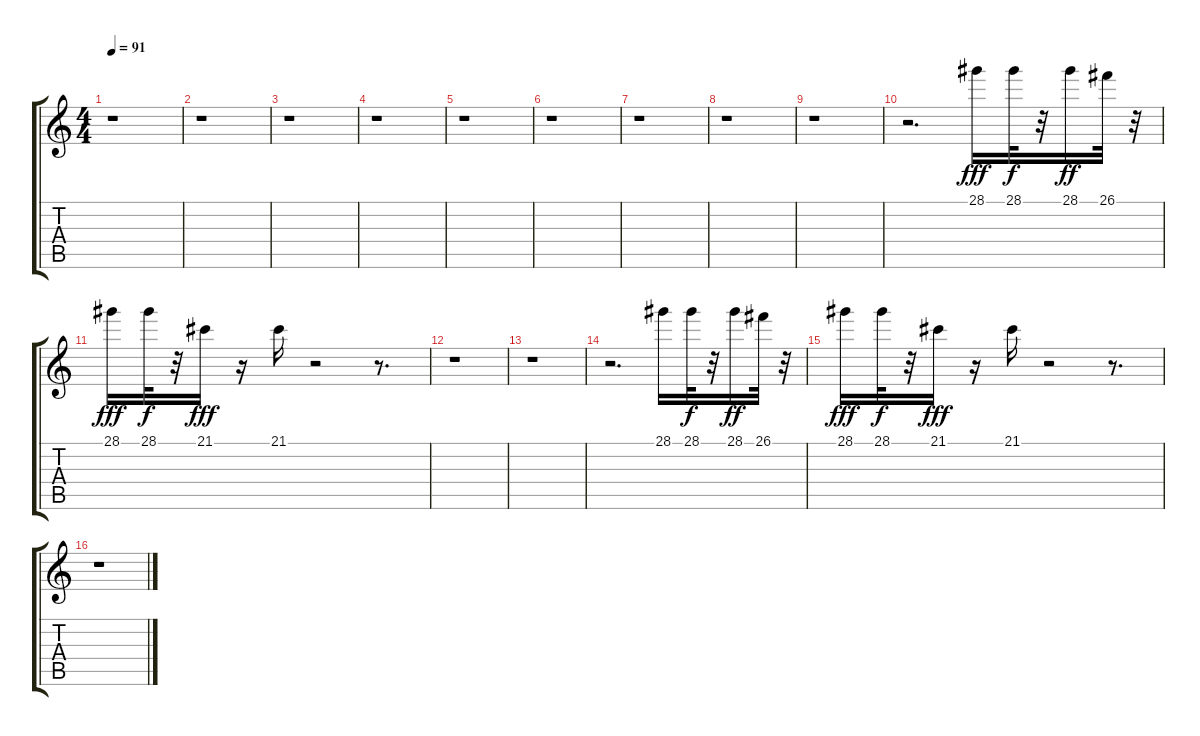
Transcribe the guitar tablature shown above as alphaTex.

\track "" {instrument ocarina}
\staff {score tabs}
\tuning (E4 B3 G3 D3 A2 E2) {hide}
\ts (4 4)
\tempo 91
\clef g2
\ks c
r.1{dy fff instrument ocarina} |
r.1 |
r.1 |
r.1 |
r.1 |
r.1 |
r.1 |
r.1 |
r.1 |
r.2{d} 28.1.16{volume 9} 28.1.32{dy f} r.32 28.1.16{dy ff} 26.1.32 r.32 |
28.1.16{dy fff} 28.1.32{dy f} r.32 21.1.16{dy fff} r.16 21.1.16 r.2 r.8{d} |
r.1 |
r.1 |
r.2{d} 28.1.16 28.1.32{dy f} r.32 28.1.16{dy ff} 26.1.32 r.32 |
28.1.16{dy fff} 28.1.32{dy f} r.32 21.1.16{dy fff} r.16 21.1.16 r.2 r.8{d} |
r.1
